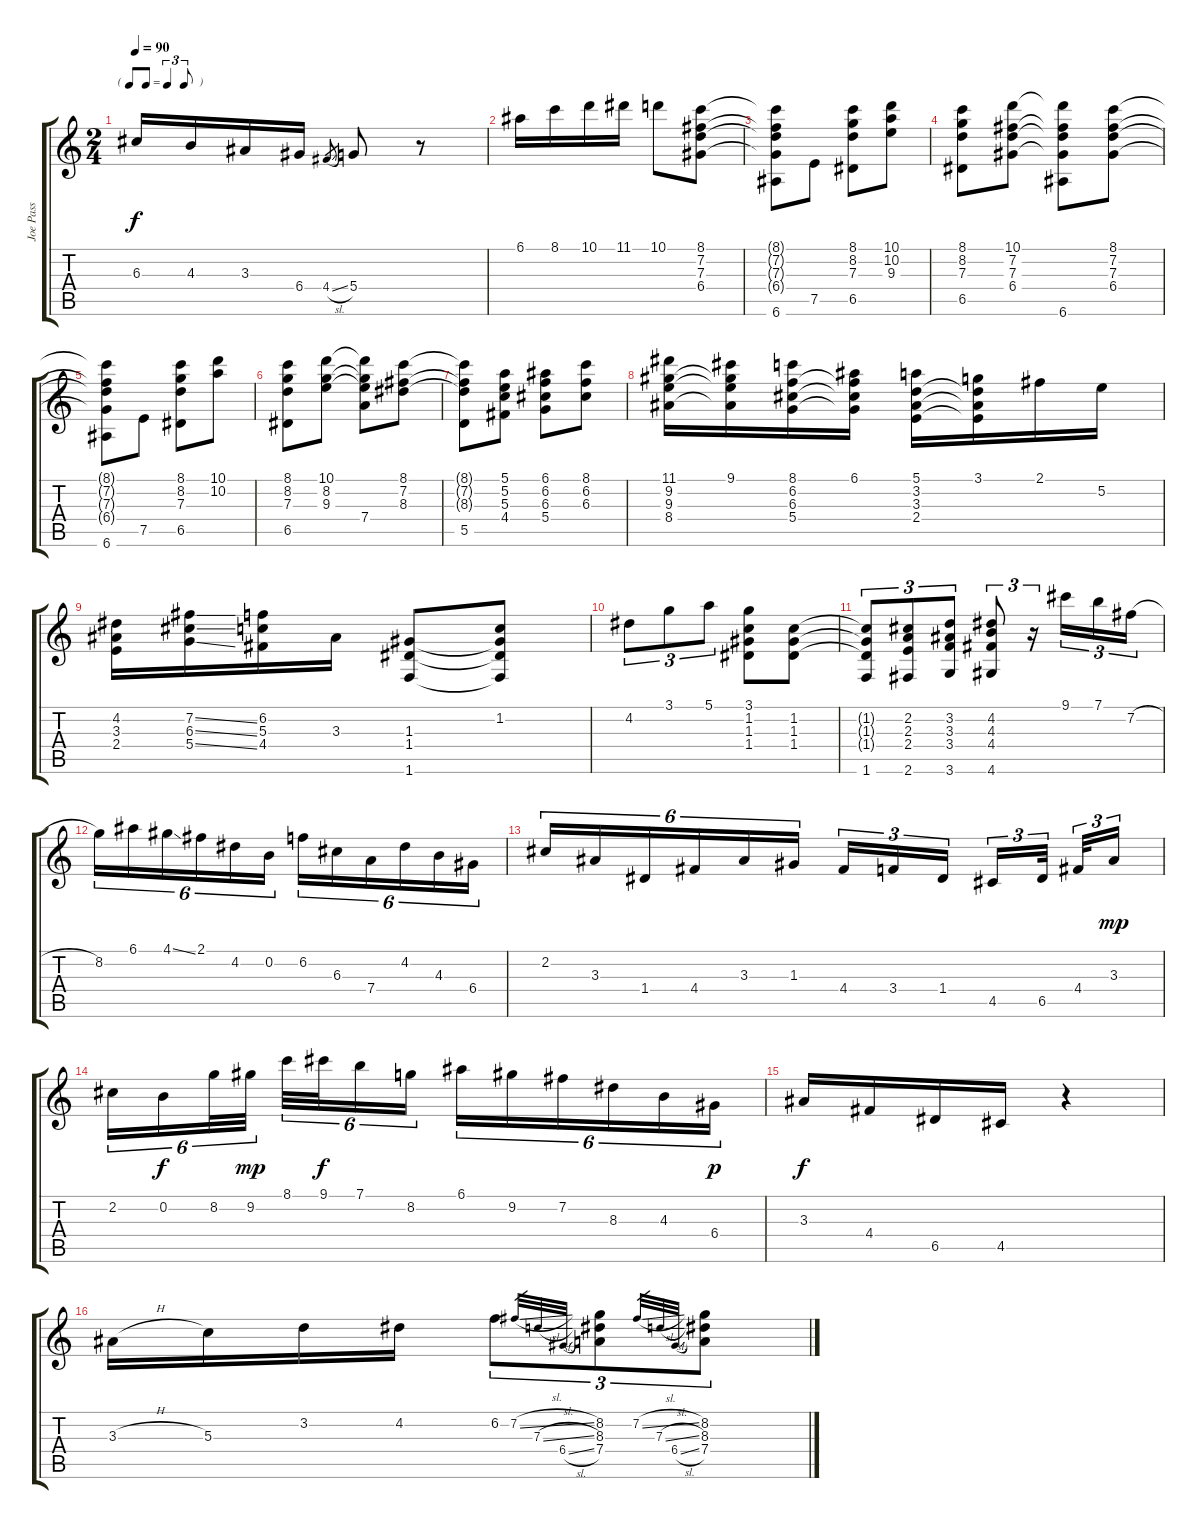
\track ("Joe Pass" "Joe Pass") {instrument electricguitarjazz}
\staff {score tabs}
\tuning (E4 B3 G3 D3 A2 E2) {hide}
\ts (2 4)
\tf triplet8th
\tempo 90
\clef g2
\ks c
6.3.16{dy f} 4.3.16 3.3.16 6.4.16 4.4{sl}.8{gr} 5.4.8 r.8 |
6.1.16 8.1.16 10.1.16 11.1.16 10.1.8 (8.1 7.2 7.3 6.4).8 |
(8.1{t} 7.2{t} 7.3{t} 6.4{t} 6.6).8 7.5.8 (8.1 8.2 7.3 6.5).8 (10.1 10.2 9.3).8 |
(8.1 8.2 7.3 6.5).8 (10.1 7.2 7.3 6.4).8 (10.1{t} 7.2{t} 7.3{t} 6.4{t} 6.6).8 (8.1 7.2 7.3 6.4).8 |
(8.1{t} 7.2{t} 7.3{t} 6.4{t} 6.6).8 7.5.8 (8.1 8.2 7.3 6.5).8 (10.1 10.2).8 |
(8.1 8.2 7.3 6.5).8 (10.1 8.2 9.3).8 (10.1{t} 8.2{t} 9.3{t} 7.4).8 (8.1 7.2 8.3).8 |
(8.1{t} 7.2{t} 8.3{t} 5.5).8 (5.1 5.2 5.3 4.4).8 (6.1 6.2 6.3 5.4).8 (8.1 6.2 6.3).8 |
(11.1 9.2 9.3 8.4).16 (9.1 9.2{t} 9.3{t} 8.4{t}).16 (8.1 6.2 6.3 5.4).16 (6.1 6.2{t} 6.3{t} 5.4{t}).16 (5.1 3.2 3.3 2.4).16 (3.1 3.2{t} 3.3{t} 2.4{t}).16 2.1.16 5.2.16 |
(4.2 3.3 2.4).16 (7.2{ss} 6.3{ss} 5.4{ss}).16 (6.2 5.3 4.4).16 3.3.16 (1.3 1.4 1.6).8 (1.2 1.3{t} 1.4{t} 1.6{t}).8 |
4.2.8{tu (3 2)} 3.1.8{tu (3 2)} 5.1.8{tu (3 2)} (3.1 1.2 1.3 1.4).8 (1.2 1.3 1.4).8 |
(1.2{t} 1.3{t} 1.4{t} 1.6).8{tu (3 2)} (2.2 2.3 2.4 2.6).8{tu (3 2)} (3.2 3.3 3.4 3.6).8{tu (3 2)} (4.2 4.3 4.4 4.6).8{tu (3 2)} r.16{tu (3 2)} 9.1.16{tu (3 2)} 7.1.16{tu (3 2)} 7.2{h}.16{tu (3 2)} |
8.2.16{tu (6 4)} 6.1.16{tu (6 4)} 4.1{ss}.16{tu (6 4)} 2.1.16{tu (6 4)} 4.2.16{tu (6 4)} 0.2.16{tu (6 4)} 6.2.16{tu (6 4)} 6.3.16{tu (6 4)} 7.4.16{tu (6 4)} 4.2.16{tu (6 4)} 4.3.16{tu (6 4)} 6.4.16{tu (6 4)} |
2.2.16{tu (6 4)} 3.3.16{tu (6 4)} 1.4.16{tu (6 4)} 4.4.16{tu (6 4)} 3.3.16{tu (6 4)} 1.3.16{tu (6 4)} 4.4.16{tu (3 2)} 3.4.16{tu (3 2)} 1.4.16{tu (3 2)} 4.5.16{tu (3 2)} 6.5.32{tu (3 2)} 4.4.32{tu (3 2)} 3.3.16{tu (3 2) dy mp} |
2.2.16{tu (6 4)} 0.2.16{tu (6 4) dy f} 8.2.32{tu (6 4)} 9.2.32{tu (6 4) dy mp} 8.1.32{tu (6 4)} 9.1.32{tu (6 4) dy f} 7.1.16{tu (6 4)} 8.2.16{tu (6 4)} 6.1.16{tu (6 4)} 9.2.16{tu (6 4)} 7.2.16{tu (6 4)} 8.3.16{tu (6 4)} 4.3.16{tu (6 4)} 6.4.16{tu (6 4) dy p} |
3.3.16{dy f} 4.4.16 6.5.16 4.5.16 r.4 |
3.3{h}.16 5.3.16 3.2.16 4.2.16 6.2.8{tu (3 2)} 7.2{sl}.32{gr} 7.3{sl}.32{gr} 6.4{sl}.32{gr} (8.2 8.3 7.4).8{tu (3 2)} 7.2{sl}.32{gr} 7.3{sl}.32{gr} 6.4{sl}.32{gr} (8.2 8.3 7.4).8{tu (3 2)}
